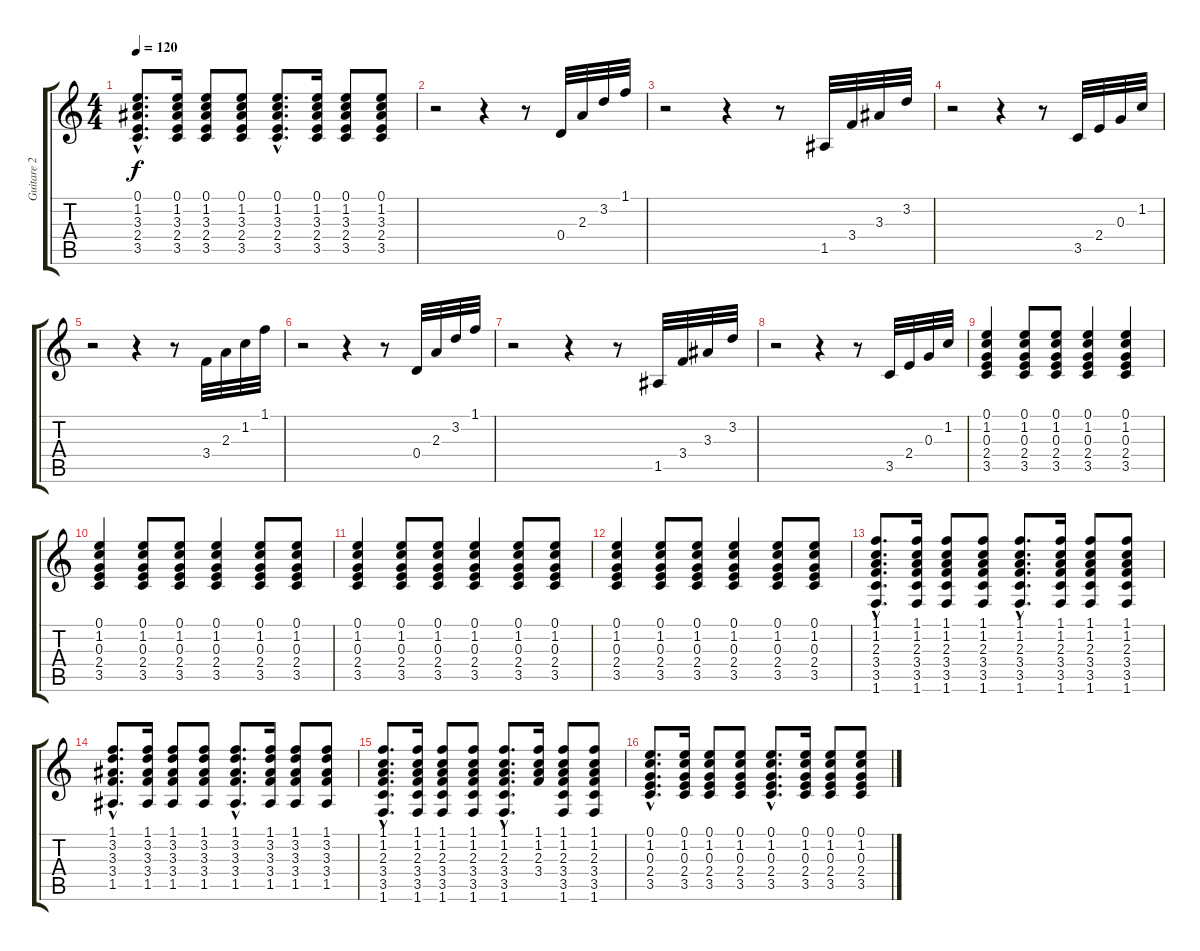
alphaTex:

\track ("Guitare 2" "Guitare 2") {instrument electricguitarclean}
\staff {score tabs}
\tuning (E4 B3 G3 D3 A2 E2) {hide}
\ts (4 4)
\tempo 120
\clef g2
\ks c
(0.1{hac} 1.2{hac} 3.3{hac} 2.4{hac} 3.5{hac}).8{d dy f} (0.1 1.2 3.3 2.4 3.5).16 (0.1 1.2 3.3 2.4 3.5).8 (0.1 1.2 3.3 2.4 3.5).8 (0.1{hac} 1.2{hac} 3.3{hac} 2.4{hac} 3.5{hac}).8{d} (0.1 1.2 3.3 2.4 3.5).16 (0.1 1.2 3.3 2.4 3.5).8 (0.1 1.2 3.3 2.4 3.5).8 |
r.2 r.4 r.8 0.4.32 2.3.32 3.2.32 1.1.32 |
r.2 r.4 r.8 1.5.32 3.4.32 3.3.32 3.2.32 |
r.2 r.4 r.8 3.5.32 2.4.32 0.3.32 1.2.32 |
r.2 r.4 r.8 3.4.32 2.3.32 1.2.32 1.1.32 |
r.2 r.4 r.8 0.4.32 2.3.32 3.2.32 1.1.32 |
r.2 r.4 r.8 1.5.32 3.4.32 3.3.32 3.2.32 |
r.2 r.4 r.8 3.5.32 2.4.32 0.3.32 1.2.32 |
(0.1 1.2 0.3 2.4 3.5).4 (0.1 1.2 0.3 2.4 3.5).8 (0.1 1.2 0.3 2.4 3.5).8 (0.1 1.2 0.3 2.4 3.5).4 (0.1 1.2 0.3 2.4 3.5).4 |
(0.1 1.2 0.3 2.4 3.5).4 (0.1 1.2 0.3 2.4 3.5).8 (0.1 1.2 0.3 2.4 3.5).8 (0.1 1.2 0.3 2.4 3.5).4 (0.1 1.2 0.3 2.4 3.5).8 (0.1 1.2 0.3 2.4 3.5).8 |
(0.1 1.2 0.3 2.4 3.5).4 (0.1 1.2 0.3 2.4 3.5).8 (0.1 1.2 0.3 2.4 3.5).8 (0.1 1.2 0.3 2.4 3.5).4 (0.1 1.2 0.3 2.4 3.5).8 (0.1 1.2 0.3 2.4 3.5).8 |
(0.1 1.2 0.3 2.4 3.5).4 (0.1 1.2 0.3 2.4 3.5).8 (0.1 1.2 0.3 2.4 3.5).8 (0.1 1.2 0.3 2.4 3.5).4 (0.1 1.2 0.3 2.4 3.5).8 (0.1 1.2 0.3 2.4 3.5).8 |
(1.1{hac} 1.2{hac} 2.3{hac} 3.4{hac} 3.5{hac} 1.6{hac}).8{d} (1.1 1.2 2.3 3.4 3.5 1.6).16 (1.1 1.2 2.3 3.4 3.5 1.6).8 (1.1 1.2 2.3 3.4 3.5 1.6).8 (1.1{hac} 1.2{hac} 2.3{hac} 3.4{hac} 3.5{hac} 1.6{hac}).8{d} (1.1 1.2 2.3 3.4 3.5 1.6).16 (1.1 1.2 2.3 3.4 3.5 1.6).8 (1.1 1.2 2.3 3.4 3.5 1.6).8 |
(1.1{hac} 3.2{hac} 3.3{hac} 3.4{hac} 1.5{hac}).8{d} (1.1 3.2 3.3 3.4 1.5).16 (1.1 3.2 3.3 3.4 1.5).8 (1.1 3.2 3.3 3.4 1.5).8 (1.1{hac} 3.2{hac} 3.3{hac} 3.4{hac} 1.5{hac}).8{d} (1.1 3.2 3.3 3.4 1.5).16 (1.1 3.2 3.3 3.4 1.5).8 (1.1 3.2 3.3 3.4 1.5).8 |
(1.1{hac} 1.2{hac} 2.3{hac} 3.4{hac} 3.5{hac} 1.6{hac}).8{d} (1.1 1.2 2.3 3.4 3.5 1.6).16 (1.1 1.2 2.3 3.4 3.5 1.6).8 (1.1 1.2 2.3 3.4 3.5 1.6).8 (1.1{hac} 1.2{hac} 2.3{hac} 3.4{hac} 3.5{hac} 1.6{hac}).8{d} (1.1 1.2 2.3 3.4).16 (1.1 1.2 2.3 3.4 3.5 1.6).8 (1.1 1.2 2.3 3.4 3.5 1.6).8 |
(0.1{hac} 1.2{hac} 0.3{hac} 2.4{hac} 3.5{hac}).8{d} (0.1 1.2 0.3 2.4 3.5).16 (0.1 1.2 0.3 2.4 3.5).8 (0.1 1.2 0.3 2.4 3.5).8 (0.1{hac} 1.2{hac} 0.3{hac} 2.4{hac} 3.5{hac}).8{d} (0.1 1.2 0.3 2.4 3.5).16 (0.1 1.2 0.3 2.4 3.5).8 (0.1 1.2 0.3 2.4 3.5).8
